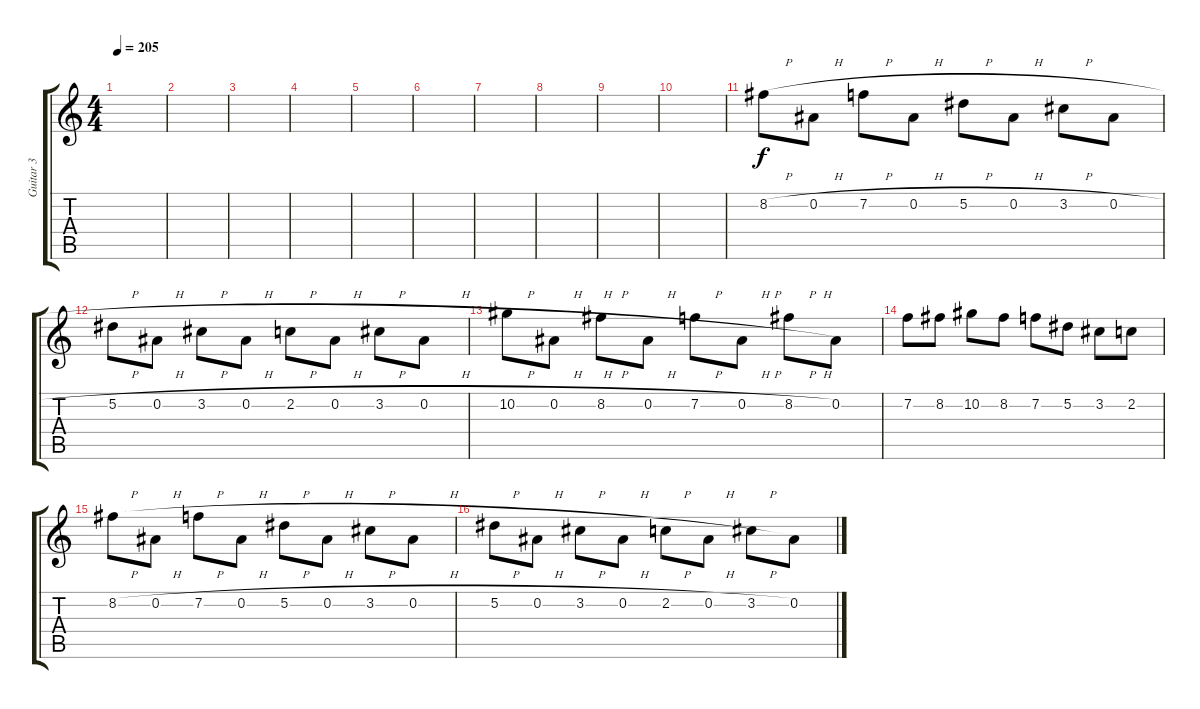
\track ("Guitar 3" "Guitar 3") {instrument distortionguitar}
\staff {score tabs}
\tuning (Eb4 Bb3 Gb3 Db3 Ab2 Db2) {hide}
\ts (4 4)
\tempo 205
\clef g2
\ks c
|
|
|
|
|
|
|
|
|
|
8.2{h}.8 0.2{h}.8 7.2{h}.8 0.2{h}.8 5.2{h}.8 0.2{h}.8 3.2{h}.8 0.2{h}.8 |
5.2{h}.8 0.2{h}.8 3.2{h}.8 0.2{h}.8 2.2{h}.8 0.2{h}.8 3.2{h}.8 0.2{h}.8 |
10.2{h}.8 0.2{h}.8 8.2{h}.8 0.2{h}.8 7.2{h}.8 0.2{h}.8 8.2{h}.8 0.2.8 |
7.2.8 8.2.8 10.2.8 8.2.8 7.2.8 5.2.8 3.2.8 2.2.8 |
8.2{h}.8 0.2{h}.8 7.2{h}.8 0.2{h}.8 5.2{h}.8 0.2{h}.8 3.2{h}.8 0.2{h}.8 |
5.2{h}.8 0.2{h}.8 3.2{h}.8 0.2{h}.8 2.2{h}.8 0.2{h}.8 3.2{h}.8 0.2{h}.8
